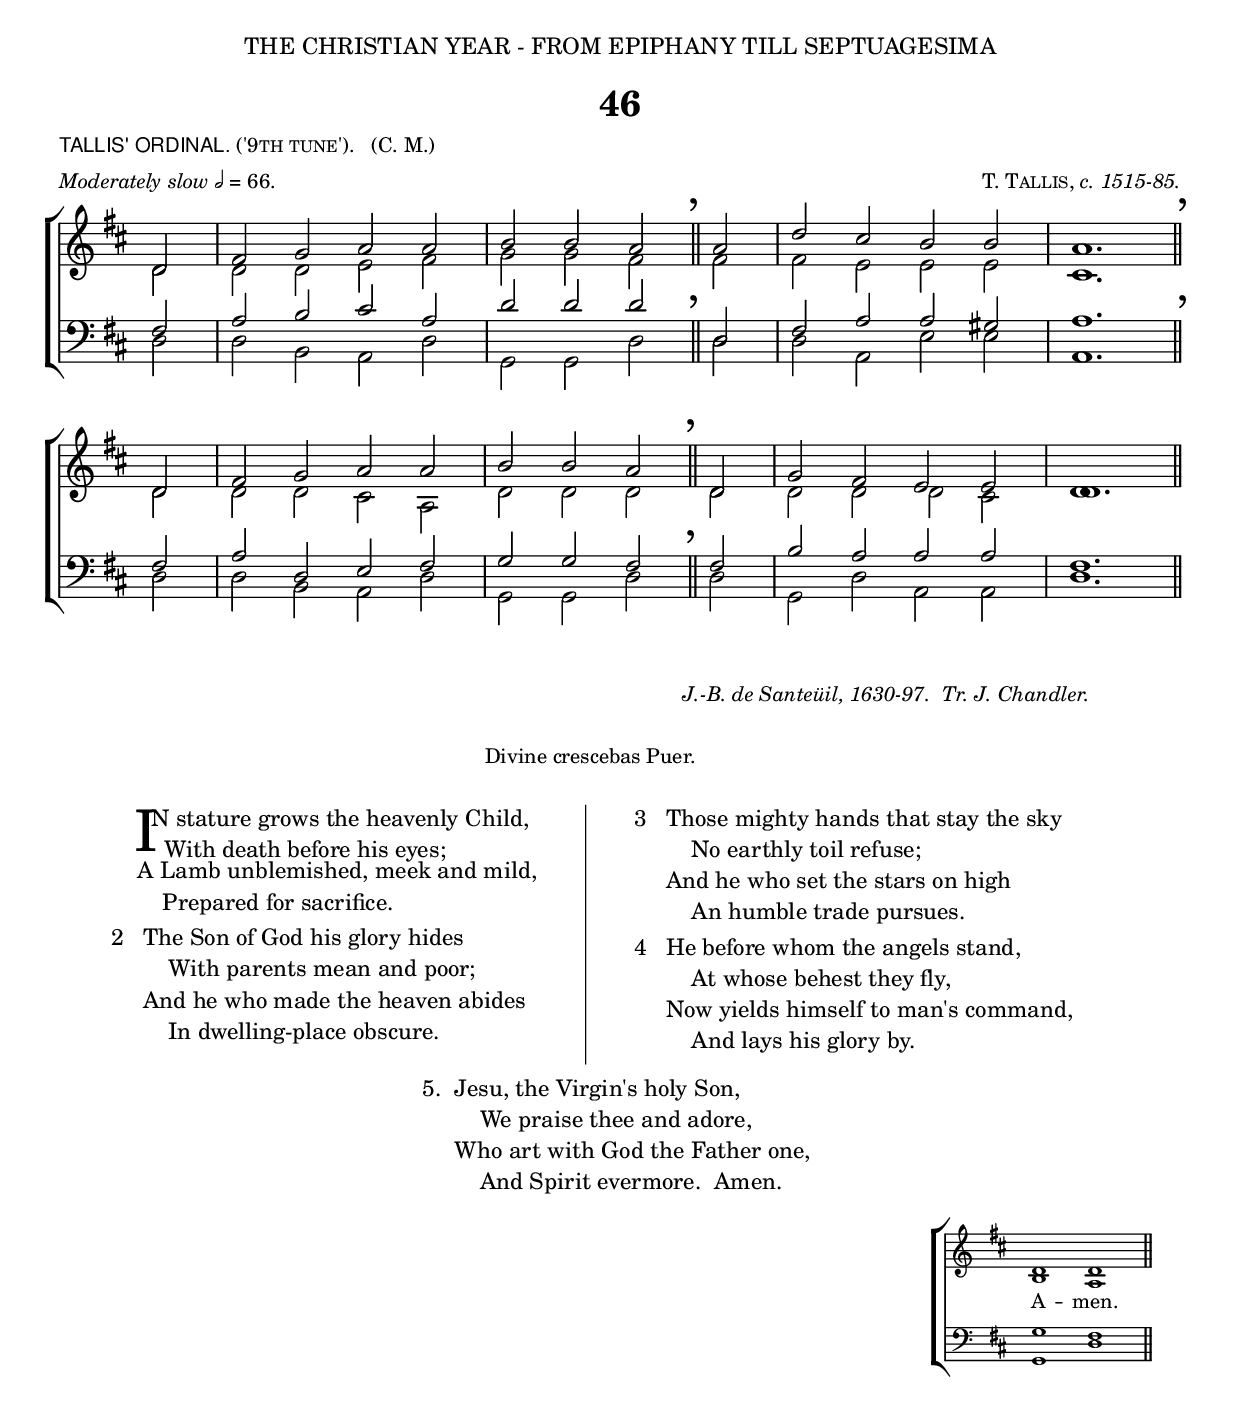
%%%100.png
%%%Hymn 46 Tallis' Ordinal. In stature grows the heavenly Child
%%%Version 2

\version "2.10"

\header {
	dedication = \markup { \center-align { \line {  "THE CHRISTIAN YEAR - FROM EPIPHANY TILL SEPTUAGESIMA" } 
					       \hspace #1
						} }	
  title = "46" 
			       
  arranger = \markup { \small { \smallCaps "T. Tallis," \italic "c. 1515-85."} }
  poet = \markup { \small { \sans  "TALLIS' ORDINAL." \smallCaps "('9th tune')."  \hspace #1 \roman { "(C. M.)"} } }
  meter = \markup { \small { \italic {Moderately slow} \fontsize #-5 \general-align #Y #DOWN \note #"2" #1 = 66.} }
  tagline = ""
}

%%generates the breathmarks
breathmark = {	
	      \override Score.RehearsalMark #'break-visibility = #begin-of-line-invisible 
	      \override Score.RehearsalMark #'Y-offset = #'4.0 
	      \override Score.RehearsalMark #'X-offset = #'-0.5
	      \mark \markup { \fontsize #4 ","}
}


soprano = \relative c' {
  \partial 2 d2 | fis2 g2 a2 a2 | b2 b2 a2 \breathmark \bar "||" a2 | d2 cis2 b2 b2 | a1. \breathmark \bar "||" \break
  d,2 | fis2 g2 a2 a2 | b2 b2 a2 \breathmark \bar "||" d,2 | g2 fis2 e2 e2 | \once \override Dots #'transparent = ##t d1. \bar "||"
}

alto = \relative c' {
  d2 | d2 d2 e2 fis2 | g2 g2 fis2 \bar "||" fis2 | fis2 e2 e2 e2 | cis1. \bar "||"
  d2 | d2 d2 cis2 a2 | d2 d2 d2 \bar "||" d2 | d2 d2 d2 cis2 | \once \override NoteColumn #'force-hshift = #-0.01 d1. \bar "||"
}

tenor = \relative c { \clef bass
  fis2 | a2 b2 cis2 a2 | d2 d2 d2 \bar "||" d,2 | fis2 a2 a2 gis2 | a1. \bar "||"
  fis2 | a2 d,2 e2 fis2 | g2 g2 fis2 \bar "||" fis2 | b2 a2 a2 a2 | fis1. \bar "||"
}

bass = \relative c { \clef bass
  d2 | d2 b2 a2 d2 | g,2 g2 d'2 \bar "||" d2 | d2 a2 e'2 e2 | a,1. \bar "||"
  d2 | d2 b2 a2 d2 | g,2 g2 d'2 \bar "||" d2 | g,2 d'2 a2 a2 | d1. \bar "||"
}

global = {
  \time 4/2
  \key d \major 
  \set Staff.midiInstrument = "church organ"
}

#(ly:set-option 'point-and-click #f)

\paper {
  #(set-paper-size "a4")
%  annotate-spacing = ##t
  print-page-number = ##f
  ragged-last-bottom = ##t
  ragged-bottom = ##t
}

\book{

\score{
\new ChoirStaff	
 <<

	\context Staff = upper << 
	\context Voice = sopranos { \voiceOne \global \soprano }
	\context Voice = altos    {\voiceTwo \global \alto }
	                      >>
	\context Staff = lower <<
	\context Voice = tenors { \voiceOne \global \tenor }
	\context Voice = basses { \voiceTwo \global \bass }
			        >> 
 >>
\layout {
		indent=0
%		\context { \Score timing = ##f }
		\context { \Score \remove "Bar_number_engraver" }
		\context { \Staff \remove "Time_signature_engraver" }
		\context { \Score \remove "Mark_engraver"  }
                \context { \Staff \consists "Mark_engraver"  }
	}

\midi { 
   \context { \Score tempoWholesPerMinute = #(ly:make-moment 66 2) }
       }	
} %%score bracket


\markup { \hspace #5 %%add space as necc. to center the column
          \column { %% super column of everything
		  \line { \hspace #55 \small \italic "J.-B. de Santeüil, 1630-97.  Tr. J. Chandler."  }   
		  \hspace #1
		  \line { \hspace #36 \small "Divine crescebas Puer." }
	                \line { %% a master line of 3 columns
              \column { %% column 1
	      \hspace #0.2 % adds vertical spacing between verses
	        \column { %%stanza 1 is a column of 2 lines  
	          \line { \hspace #2.2 \column { \lower #2.4 \fontsize #8 "I" }   %%Drop Cap goes here
			 \hspace #-1.2    %% adjust this if other letters are too far from Drop Cap
			\column  { \raise #0.0 "N stature grows the heavenly Child," "  With death before his eyes;" } }          
	          \line { \hspace #2.5  %%adjust hspace until this line left edge is flush with Drop Cap
			\lower  #1.56  %%adjust this until the line spacing looks right
			\column {   
				"A Lamb unblemished, meek and mild,"
				"    Prepared for sacrifice."
			  		}}
	          } %% finish stanza 1
		  
	         \hspace #0.2 % adds vertical spacing between verses
                 \line { "2  "
                    \column {	     
			    "The Son of God his glory hides"
			    "    With parents mean and poor;"
			    "And he who made the heaven abides"
			    "    In dwelling-place obscure." 
	         }}
	}  %% finish Page column 1
		
	\hspace #4 %%adds horizontal space columns 1 and 2   
			   
	\column { \filled-box #'(0.0 . 0.1) #'( -26 . -1) #0 }       %%Column 2. This is the line dviding the columns 1 and 3. 
			   	   
	\hspace #4 %%adds horizontal space between columns 2 and 3
	   
	\column { %%start page column 3		
 
	   \hspace #0.2 % adds vertical spacing between verses
	   \line { "3  "
             \column { 
		     "Those mighty hands that stay the sky"
		     "    No earthly toil refuse;"
		     "And he who set the stars on high"
		     "    An humble trade pursues."  
	   }}
	    \hspace #0.2 % adds vertical spacing between verses
           \line { "4  "
             \column {    
		     "He before whom the angels stand,"
		     "    At whose behest they fly,"
		     "Now yields himself to man's command,"
		     "    And lays his glory by."
	   }}   
	  } %% end column 3
	  } %% master line bracket
\column { \hspace #0.2
	  \line { \hspace #30 "5. "
             \column {    
		     "Jesu, the Virgin's holy Son,"
		     "    We praise thee and adore,"
		     "Who art with God the Father one,"
		     "    And Spirit evermore.  Amen."
	   }}   
}
	  } %% page super column bracket
} %% markup bracket




%% Amen score block
\score{
  \new ChoirStaff
   <<
        \context Staff = upper \with { fontSize = #-3  \override StaffSymbol #'staff-space = #(magstep -2) }  
	                      << 
	\context Voice = "sopranos" { \relative c' { \clef treble \global \voiceOne d1 d1 \bar "||" }}
	\context Voice = "altos"    { \relative c' {  \clef treble \global \voiceTwo b1 a1 \bar "||" }}
	                      >>
			      
	\context Lyrics \lyricsto "altos" { \override LyricText #'font-size = #-1 A -- men. }
	
	\context Staff = lower \with { fontSize = #-3  \override StaffSymbol #'staff-space = #(magstep -2) }  
	                       <<
	\context Voice = "tenors" { \relative c { \clef bass \global \voiceThree g'1 fis1 \bar "||" }}
	\context Voice = "basses" { \relative c { \clef bass \global \voiceFour  g1 d'1 \bar "||" }}
			        >> 
  >>			      
\header { breakbefore = ##f piece = " " opus = " " }
\layout { 
	\context { \Score timing = ##f }
	ragged-right = ##t
	indent = 15\cm
	\context { \Staff \remove Time_signature_engraver }

       }

\midi { \context { \Score tempoWholesPerMinute = #(ly:make-moment 66 2) }}  %%Amen midi       
       
}  

} %%book bracket